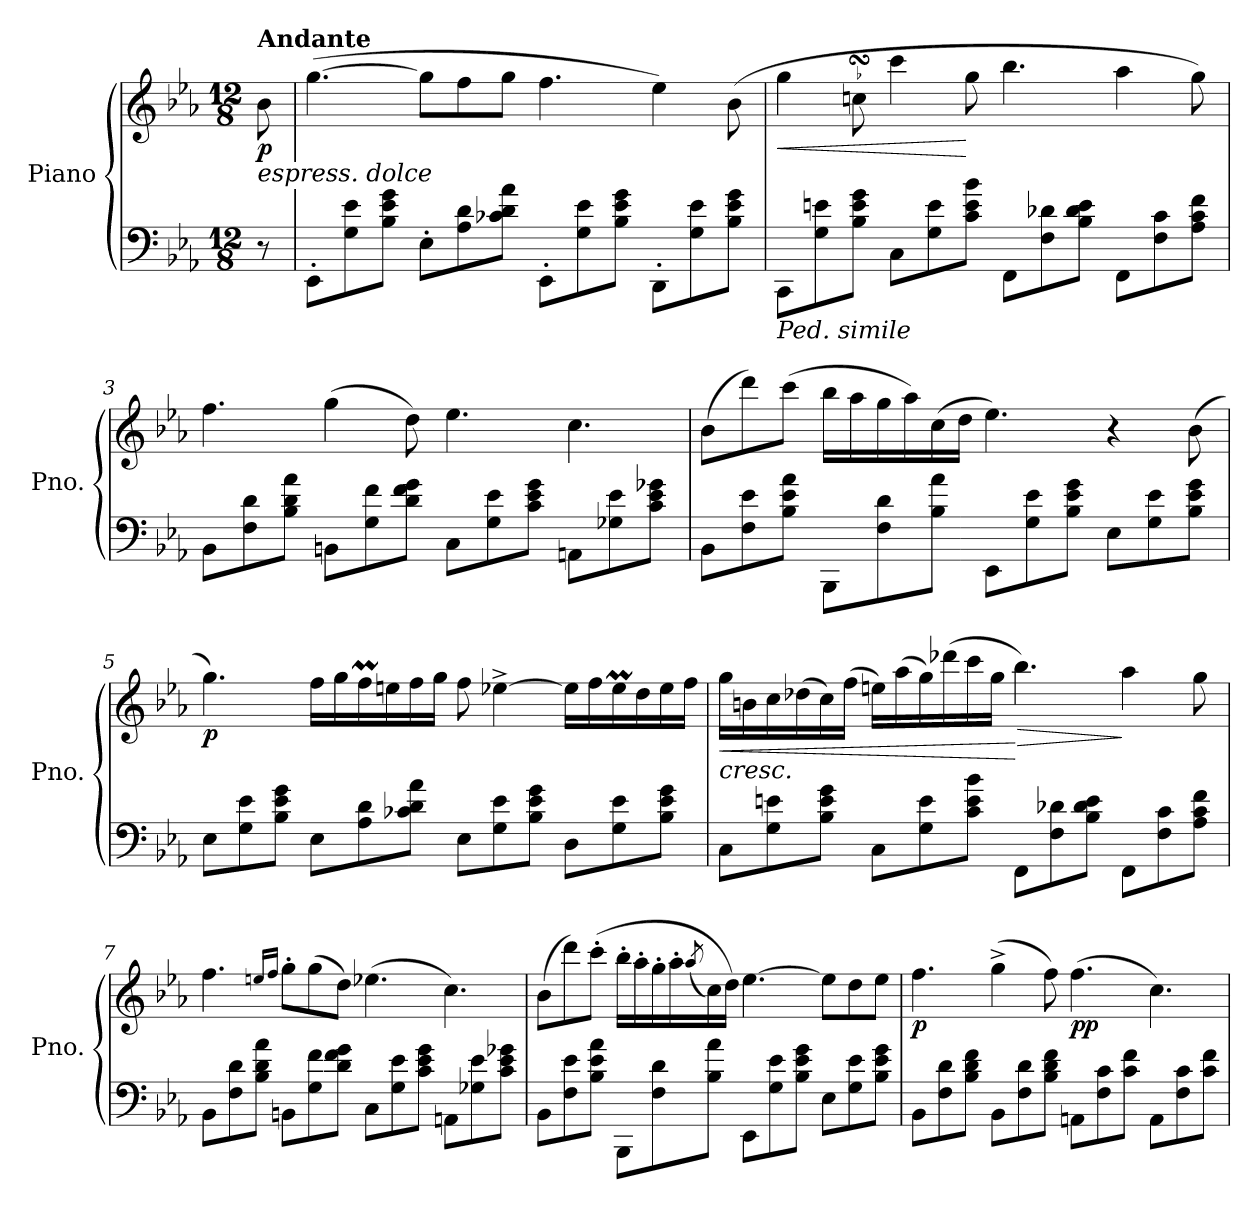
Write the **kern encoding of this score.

**kern	**kern	**dynam
*part1	*part1	*part1
*staff2	*staff1	*staff1/2
*I"Piano	*	*
*I'Pno.	*	*
*clefF4	*clefG2	*
*k[b-e-a-]	*k[b-e-a-]	*
*M12/8	*M12/8	*
*MM60	*MM60	*
=	=	=
!	!LO:TX:a:B:t=Andante	!
!	!LO:TX:b:i:t=espress. dolce	!
!	!	!LO:DY:b
8r	8b-\	p
=1	=1	=1
8EE-'\L	([4.gg\	.
8G\< 8e-\<	.	.
8B-\ 8e-\ 8g\J	.	.
8E-'\L	8gg\L]	.
8A-\ 8d\	8ff\	.
8c-X\ 8d\ 8a-\J	8gg\J	.
8EE-'\L	4.ff\	.
8G\ 8e-\	.	.
8B-\ 8e-\ 8g\J	.	.
8DD'\L	4ee-\)	.
8G\ 8e-\	.	.
8B-\ 8e-\ 8g\J	(8b-\	.
=2	=2	=2
!LO:TX:b:i:t=Ped. simile	!	!
!	!	!LO:HP:b
8CC\L	4gg\	<
8G\ 8en\	.	.
!	!LO:TURN:lacc=-	!
8B-\ 8e\ 8g\J	8ccnsSSS\	.
8C\L	4ccc\	.
8G\ 8e\	.	.
8c\ 8e\ 8b-\J	8gg\	[
8FF\L	4.bb-\	.
8F\ 8d-X\	.	.
8B-\ 8d-\ 8e\J	.	.
8FF\L	4aa-\	.
8F\ 8c\	.	.
8A-\ 8c\ 8f\J	8gg\)	.
!!LO:LB:g=z
=3	=3	=3
8BB-\L	4.ff\	.
8F\ 8d\	.	.
8B-\ 8d\ 8a-\J	.	.
8BBn\L	(4gg\	.
8G\ 8f\	.	.
8d\ 8f\ 8g\J	8dd\)	.
8C\L	4.ee-\	.
8G\ 8e-\	.	.
8c\ 8e-\ 8g\J	.	.
8AAn\L	4.cc\	.
8G-X\ 8e-\	.	.
8c\ 8e-\ 8g-X\J	.	.
=4	=4	=4
8BB-\L	(8b-\L	.
8F\ 8e-\	8ddd\)	.
8B-\ 8e-\ 8a-\J	(8ccc\J	.
8BBB-\L	16bb-\LL	.
.	16aa-\	.
8F\ 8d\	16gg\	.
.	16aa-\)	.
8B-\ 8a-\J	(16cc\	.
.	16dd\JJ	.
8EE-\L	4.ee-\)	.
8G\ 8e-\	.	.
8B-\ 8e-\ 8g\J	.	.
8E-\L	4r	.
8G\ 8e-\	.	.
8B-\ 8e-\ 8g\J	(8b-\	.
!!LO:LB:g=z
=5	=5	=5
!	!	!LO:DY:b
8E-\L	4.gg\)	p
8G\ 8e-\	.	.
8B-\ 8e-\ 8g\J	.	.
8E-\L	16ff\LL	.
.	16gg\	.
8A-\ 8d\	16ffM\	.
.	16een\	.
8c-X\ 8d\ 8a-\J	16ff\	.
.	16gg\JJ	.
8E-\L	8ff\	.
8G\ 8e-\	[4ee-X^\	.
8B-\ 8e-\ 8g\J	.	.
8D\L	16ee-\LL]	.
.	16ff\	.
8G\ 8e-\	16ee-M\	.
.	16dd\	.
8B-\ 8e-\ 8g\J	16ee-\	.
.	16ff\JJ	.
=6	=6	=6
!	!LO:TX:b:i:t=cresc.	!
!	!	!LO:HP:b
8C\L	16gg\LL	<
.	16bn\	.
8G\ 8en\	16cc\	.
.	(16dd-X\	.
8B-\ 8e\ 8g\J	16cc\)	.
.	(16ff\JJ	.
8C\L	16een\LL)	.
.	(16aa-\	.
8G\ 8e\	16gg\)	.
.	(16ddd-X\	.
8c\ 8e\ 8b-\J	16ccc\	.
.	16gg\JJ	.
!	!	!LO:HP:n=1:b
8FF\L	4.bb-\)	[ >
8F\ 8d-X\	.	.
8B-\ 8d-\ 8e\J	.	.
8FF\L	4aa-\	]
8F\ 8c\	.	.
8A-\ 8c\ 8f\J	8gg\	.
!!LO:LB:g=z
=7	=7	=7
8BB-\L	4.ff\	.
8F\ 8d\	.	.
8B-\ 8d\ 8a-\J	.	.
.	16qeen/LL	.
.	16qff/JJ	.
8BBn\L	8gg'\L	.
8G\ 8f\	(8gg\	.
8d\ 8f\ 8g\J	8dd\J)	.
8C\L	(4.ee-X\	.
8G\ 8e-\	.	.
8c\ 8e-\ 8g\J	.	.
8AAn\L	4.cc\)	.
8G-X\ 8e-\	.	.
8c\ 8e-\ 8g-X\J	.	.
=8	=8	=8
8BB-\L	(8b-\L	.
8F\ 8e-\	8ddd\)	.
8B-\ 8e-\ 8a-\J	(8ccc'\J	.
8BBB-\L	16bb-'\LL	.
.	16aa-'\	.
8F\ 8d\	16gg'\	.
.	16aa-'\	.
.	(8qaa-/	.
8B-\ 8a-\J	16cc\)	.
.	16dd\JJ)	.
8EE-\L	[4.ee-\	.
8G\ 8e-\	.	.
8B-\ 8e-\ 8g\J	.	.
8E-\L	8ee-\L]	.
8G\ 8e-\	8dd\	.
8B-\ 8e-\ 8g\J	8ee-\J	.
!!LO:PB:g=z
=9	=9	=9
!	!	!LO:DY:b
8BB-\L	4.ff\	p
8F\ 8d\	.	.
8B-\ 8d\ 8f\J	.	.
8BB-\L	(4gg^\	.
8F\ 8d\	.	.
8B-\ 8d\ 8f\J	8ff\)	.
!	!	!LO:DY:b
8AAn\L	(4.ff\	pp
8F\ 8c\	.	.
8c\ 8f\J	.	.
8AA\L	4.cc\)	.
8F\ 8c\	.	.
8c\ 8f\J	.	.
=	=	=
*-	*-	*-
